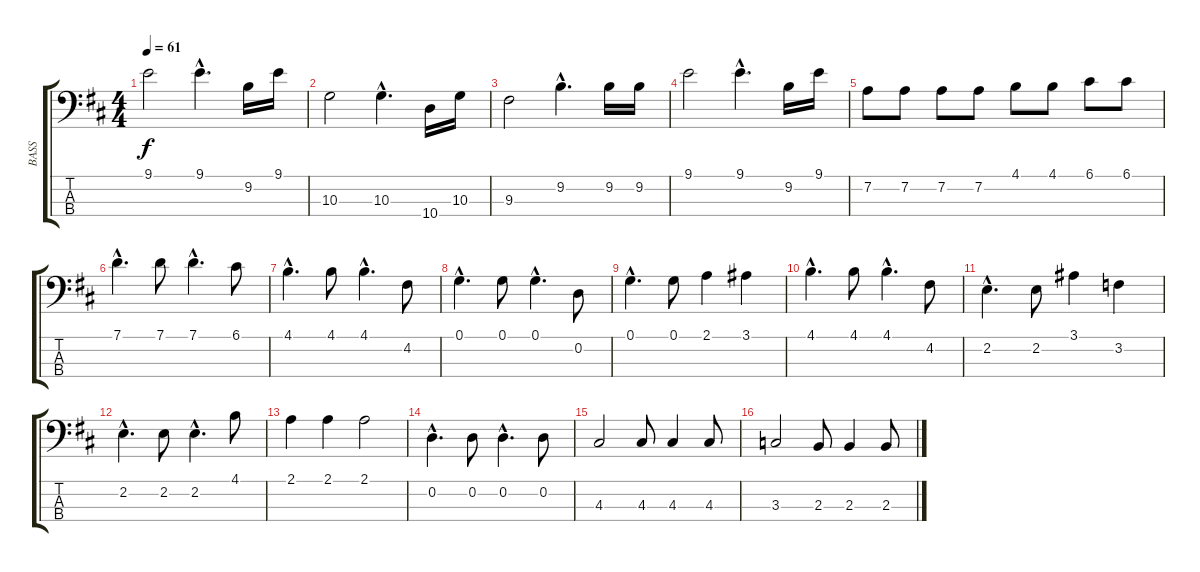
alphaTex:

\track ("BASS" "BASS") {instrument electricbassfinger}
\staff {score tabs}
\tuning (G2 D2 A1 E1) {hide}
\ts (4 4)
\tempo 61
\clef f4
\ks d
9.1.2{dy f} 9.1{hac}.4{d} 9.2.16 9.1.16 |
10.3.2 10.3{hac}.4{d} 10.4.16 10.3.16 |
9.3.2 9.2{hac}.4{d} 9.2.16 9.2.16 |
9.1.2 9.1{hac}.4{d} 9.2.16 9.1.16 |
7.2.8 7.2.8 7.2.8 7.2.8 4.1.8 4.1.8 6.1.8 6.1.8 |
7.1{hac}.4{d} 7.1.8 7.1{hac}.4{d} 6.1.8 |
4.1{hac}.4{d} 4.1.8 4.1{hac}.4{d} 4.2.8 |
0.1{hac}.4{d} 0.1.8 0.1{hac}.4{d} 0.2.8 |
0.1{hac}.4{d} 0.1.8 2.1.4 3.1.4 |
4.1{hac}.4{d} 4.1.8 4.1{hac}.4{d} 4.2.8 |
2.2{hac}.4{d} 2.2.8 3.1.4 3.2.4 |
2.2{hac}.4{d} 2.2.8 2.2{hac}.4{d} 4.1.8 |
2.1.4 2.1.4 2.1.2 |
0.2{hac}.4{d} 0.2.8 0.2{hac}.4{d} 0.2.8 |
4.3.2 4.3.8 4.3.4 4.3.8 |
3.3.2 2.3.8 2.3.4 2.3.8
